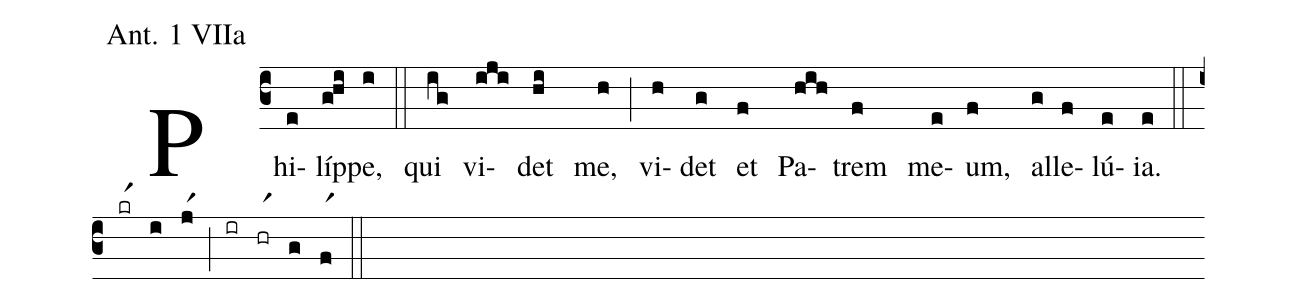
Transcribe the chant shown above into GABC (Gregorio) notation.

annotation: Ant. 1 VIIa;
%%
(c3) Phi(e)líp(g!hi)pe,(i) (::) qui(ig) vi(iji)det(hi) me,(h) (;) vi(h)det(g) et(f) Pa(hih)trem(f) me(e)um,(f) al(g)le(f)lú(e)ia.(e) (::) (zir)(krr1)(i)(jr1)(;)(ir)(hrr1)(g)(fr1)(::)
